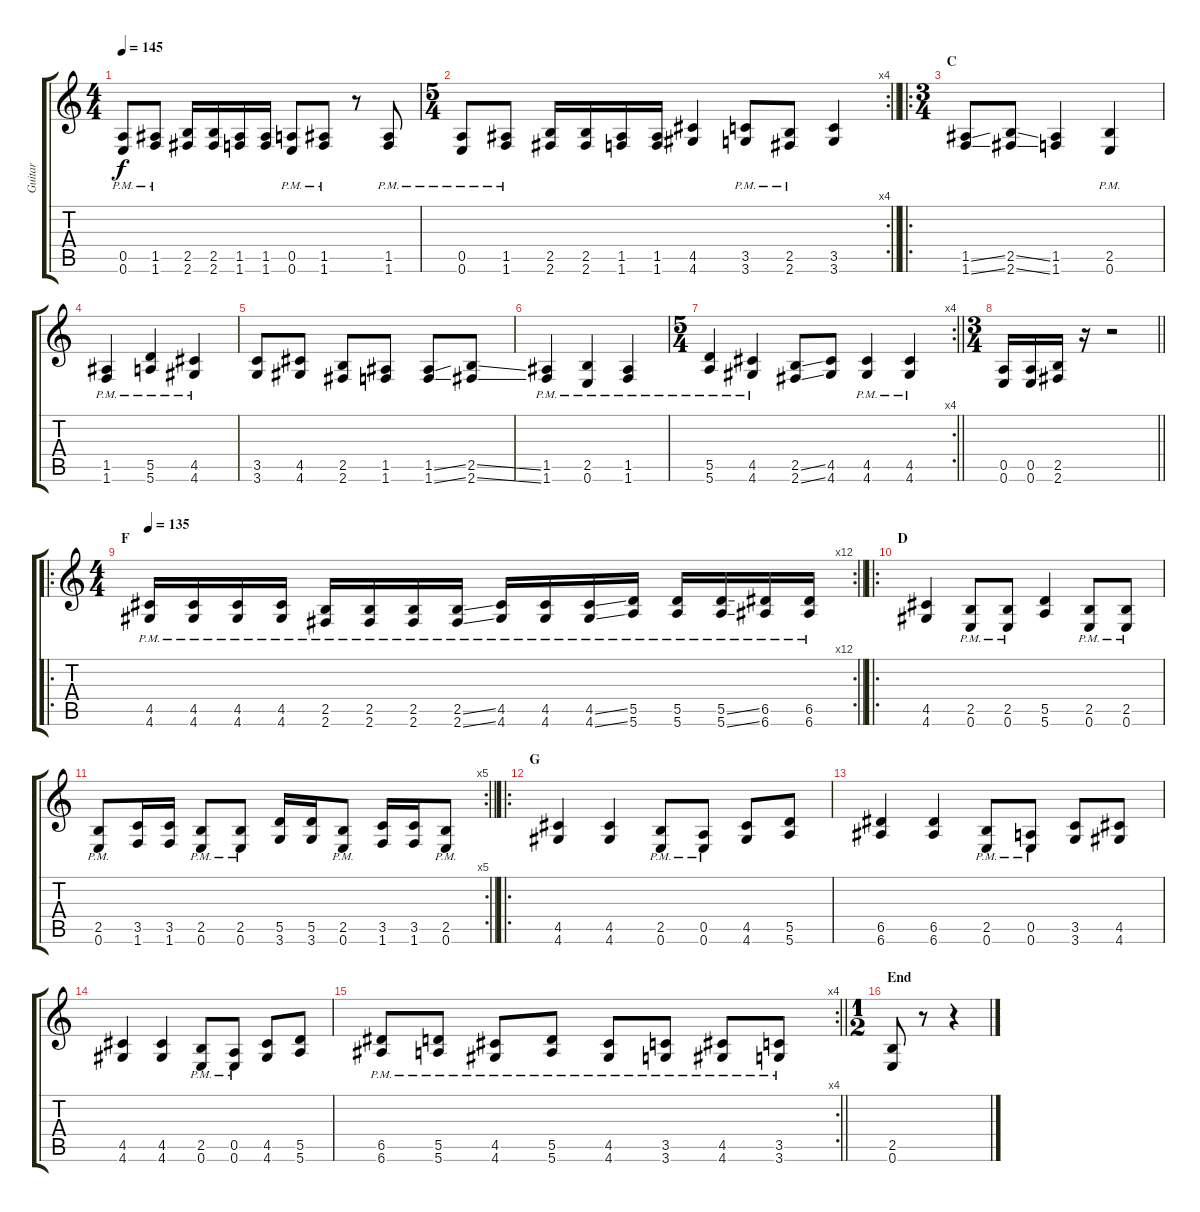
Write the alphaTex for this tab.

\track ("Guitar" "Guitar") {instrument overdrivenguitar}
\staff {score tabs}
\tuning (E4 B3 G3 D3 A2 E2) {hide}
\ts (4 4)
\tempo 145
\clef g2
\ks c
(0.5{pm} 0.6{pm}).8{dy f} (1.5{pm} 1.6{pm}).8 (2.5 2.6).16 (2.5 2.6).16 (1.5 1.6).16 (1.5 1.6).16 (0.5{pm} 0.6{pm}).8 (1.5{pm} 1.6{pm}).8 r.8 (1.5{pm} 1.6{pm}).8 |
\rc 4
\ts (5 4)
\barLineRight lightlight
(0.5{pm} 0.6{pm}).8 (1.5{pm} 1.6{pm}).8 (2.5 2.6).16 (2.5 2.6).16 (1.5 1.6).16 (1.5 1.6).16 (4.5 4.6).4 (3.5{pm} 3.6{pm}).8 (2.5{pm} 2.6{pm}).8 (3.5 3.6).4 |
\ro
\ts (3 4)
\section ("" "C")
(1.5{ss} 1.6{ss}).8 (2.5{ss} 2.6{ss}).8 (1.5 1.6).4 (2.5{pm} 0.6{pm}).4 |
(1.5{pm} 1.6{pm}).4 (5.5{pm} 5.6{pm}).4 (4.5{pm} 4.6{pm}).4 |
(3.5 3.6).8 (4.5 4.6).8 (2.5 2.6).8 (1.5 1.6).8 (1.5{ss} 1.6{ss}).8 (2.5{ss} 2.6{ss}).8 |
(1.5{pm} 1.6{pm}).4 (2.5{pm} 0.6{pm}).4 (1.5{pm} 1.6{pm}).4 |
\rc 4
\ts (5 4)
\barLineRight lightlight
(5.5{pm} 5.6{pm}).4 (4.5{pm} 4.6{pm}).4 (2.5{ss} 2.6{ss}).8 (4.5 4.6).8 (4.5{pm} 4.6{pm}).4 (4.5{pm} 4.6{pm}).4 |
\ts (3 4)
\barLineRight lightlight
(0.5 0.6).16 (0.5 0.6).16 (2.5 2.6).16 r.16 r.2 |
\ro
\rc 12
\ts (4 4)
\section ("" "F")
\tempo 135
\barLineRight lightlight
(4.5{pm} 4.6{pm}).16 (4.5{pm} 4.6{pm}).16 (4.5{pm} 4.6{pm}).16 (4.5{pm} 4.6{pm}).16 (2.5{pm} 2.6{pm}).16 (2.5{pm} 2.6{pm}).16 (2.5{pm} 2.6{pm}).16 (2.5{ss pm} 2.6{ss pm}).16 (4.5{pm} 4.6{pm}).16 (4.5{pm} 4.6{pm}).16 (4.5{ss pm} 4.6{ss pm}).16 (5.5{pm} 5.6{pm}).16 (5.5{pm} 5.6{pm}).16 (5.5{ss pm} 5.6{ss pm}).16 (6.5{pm} 6.6{pm}).16 (6.5{pm} 6.6{pm}).16 |
\ro
\section ("" "D")
(4.5 4.6).4 (2.5{pm} 0.6{pm}).8 (2.5{pm} 0.6{pm}).8 (5.5 5.6).4 (2.5{pm} 0.6{pm}).8 (2.5{pm} 0.6{pm}).8 |
\rc 5
\barLineRight lightlight
(2.5{pm} 0.6{pm}).8 (3.5 1.6).16 (3.5 1.6).16 (2.5{pm} 0.6{pm}).8 (2.5{pm} 0.6{pm}).8 (5.5 3.6).16 (5.5 3.6).16 (2.5{pm} 0.6{pm}).8 (3.5 1.6).16 (3.5 1.6).16 (2.5{pm} 0.6{pm}).8 |
\ro
\section ("" "G")
(4.5 4.6).4 (4.5 4.6).4 (2.5{pm} 0.6{pm}).8 (0.5{pm} 0.6{pm}).8 (4.5 4.6).8 (5.5 5.6).8 |
(6.5 6.6).4 (6.5 6.6).4 (2.5{pm} 0.6{pm}).8 (0.5{pm} 0.6{pm}).8 (3.5 3.6).8 (4.5 4.6).8 |
(4.5 4.6).4 (4.5 4.6).4 (2.5{pm} 0.6{pm}).8 (0.5{pm} 0.6{pm}).8 (4.5 4.6).8 (5.5 5.6).8 |
\rc 4
\barLineRight lightlight
(6.5{pm} 6.6{pm}).8 (5.5{pm} 5.6{pm}).8 (4.5{pm} 4.6{pm}).8 (5.5{pm} 5.6{pm}).8 (4.5{pm} 4.6{pm}).8 (3.5{pm} 3.6{pm}).8 (4.5{pm} 4.6{pm}).8 (3.5{pm} 3.6{pm}).8 |
\ts (1 2)
\section ("" "End")
(2.5 0.6).8 r.8 r.4
